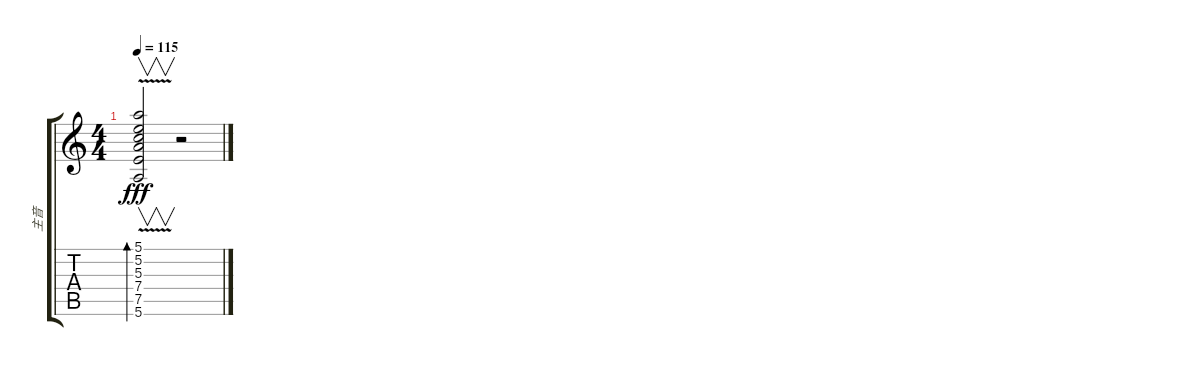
\track ("主音" "主音") {instrument electricguitarjazz}
\staff {score tabs}
\tuning (E4 B3 G3 D3 A2 E2) {hide}
\ts (4 4)
\tempo 115
\clef g2
\ks c
(5.1{v} 5.2{v} 5.3{v} 7.4{v} 7.5 5.6).2{v bd 240 dy fff} r.2
